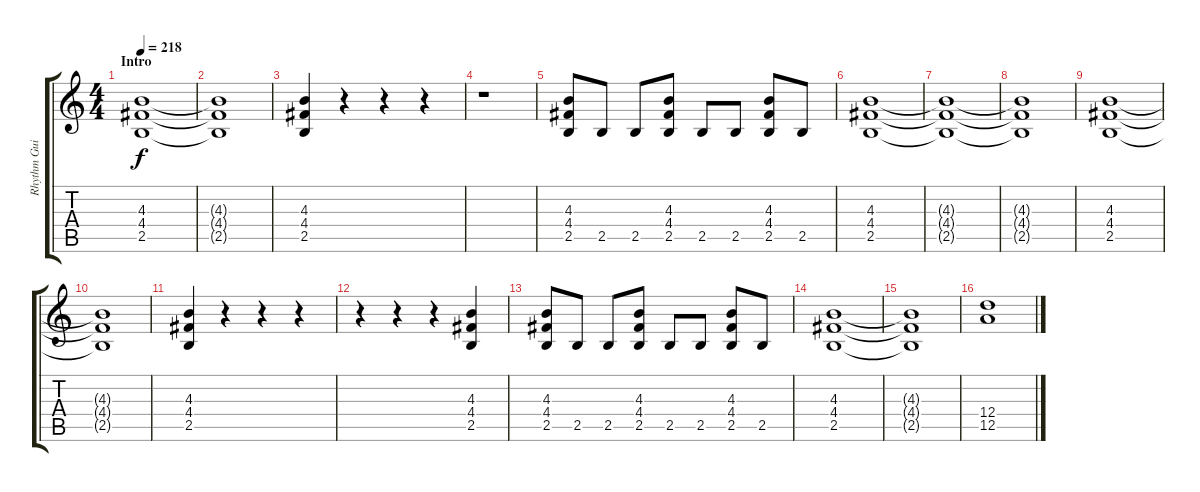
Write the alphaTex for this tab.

\track ("Rhythm Guitar 2" "Rhythm Gui") {instrument overdrivenguitar}
\staff {score tabs}
\tuning (E4 B3 G3 D3 A2 E2) {hide}
\ts (4 4)
\section ("" "Intro")
\tempo 218
\clef g2
\ks c
(4.3 4.4 2.5).1{dy f instrument overdrivenguitar} |
(4.3{t} 4.4{t} 2.5{t}).1 |
(4.3 4.4 2.5).4 r.4 r.4 r.4 |
r.1 |
(4.3 4.4 2.5).8 2.5.8 2.5.8 (4.3 4.4 2.5).8 2.5.8 2.5.8 (4.3 4.4 2.5).8 2.5.8 |
(4.3 4.4 2.5).1 |
(4.3{t} 4.4{t} 2.5{t}).1 |
(4.3{t} 4.4{t} 2.5{t}).1 |
(4.3 4.4 2.5).1 |
(4.3{t} 4.4{t} 2.5{t}).1 |
(4.3 4.4 2.5).4 r.4 r.4 r.4 |
r.4 r.4 r.4 (4.3 4.4 2.5).4 |
(4.3 4.4 2.5).8 2.5.8 2.5.8 (4.3 4.4 2.5).8 2.5.8 2.5.8 (4.3 4.4 2.5).8 2.5.8 |
(4.3 4.4 2.5).1 |
(4.3{t} 4.4{t} 2.5{t}).1 |
(12.4{ss} 12.5{ss}).1
